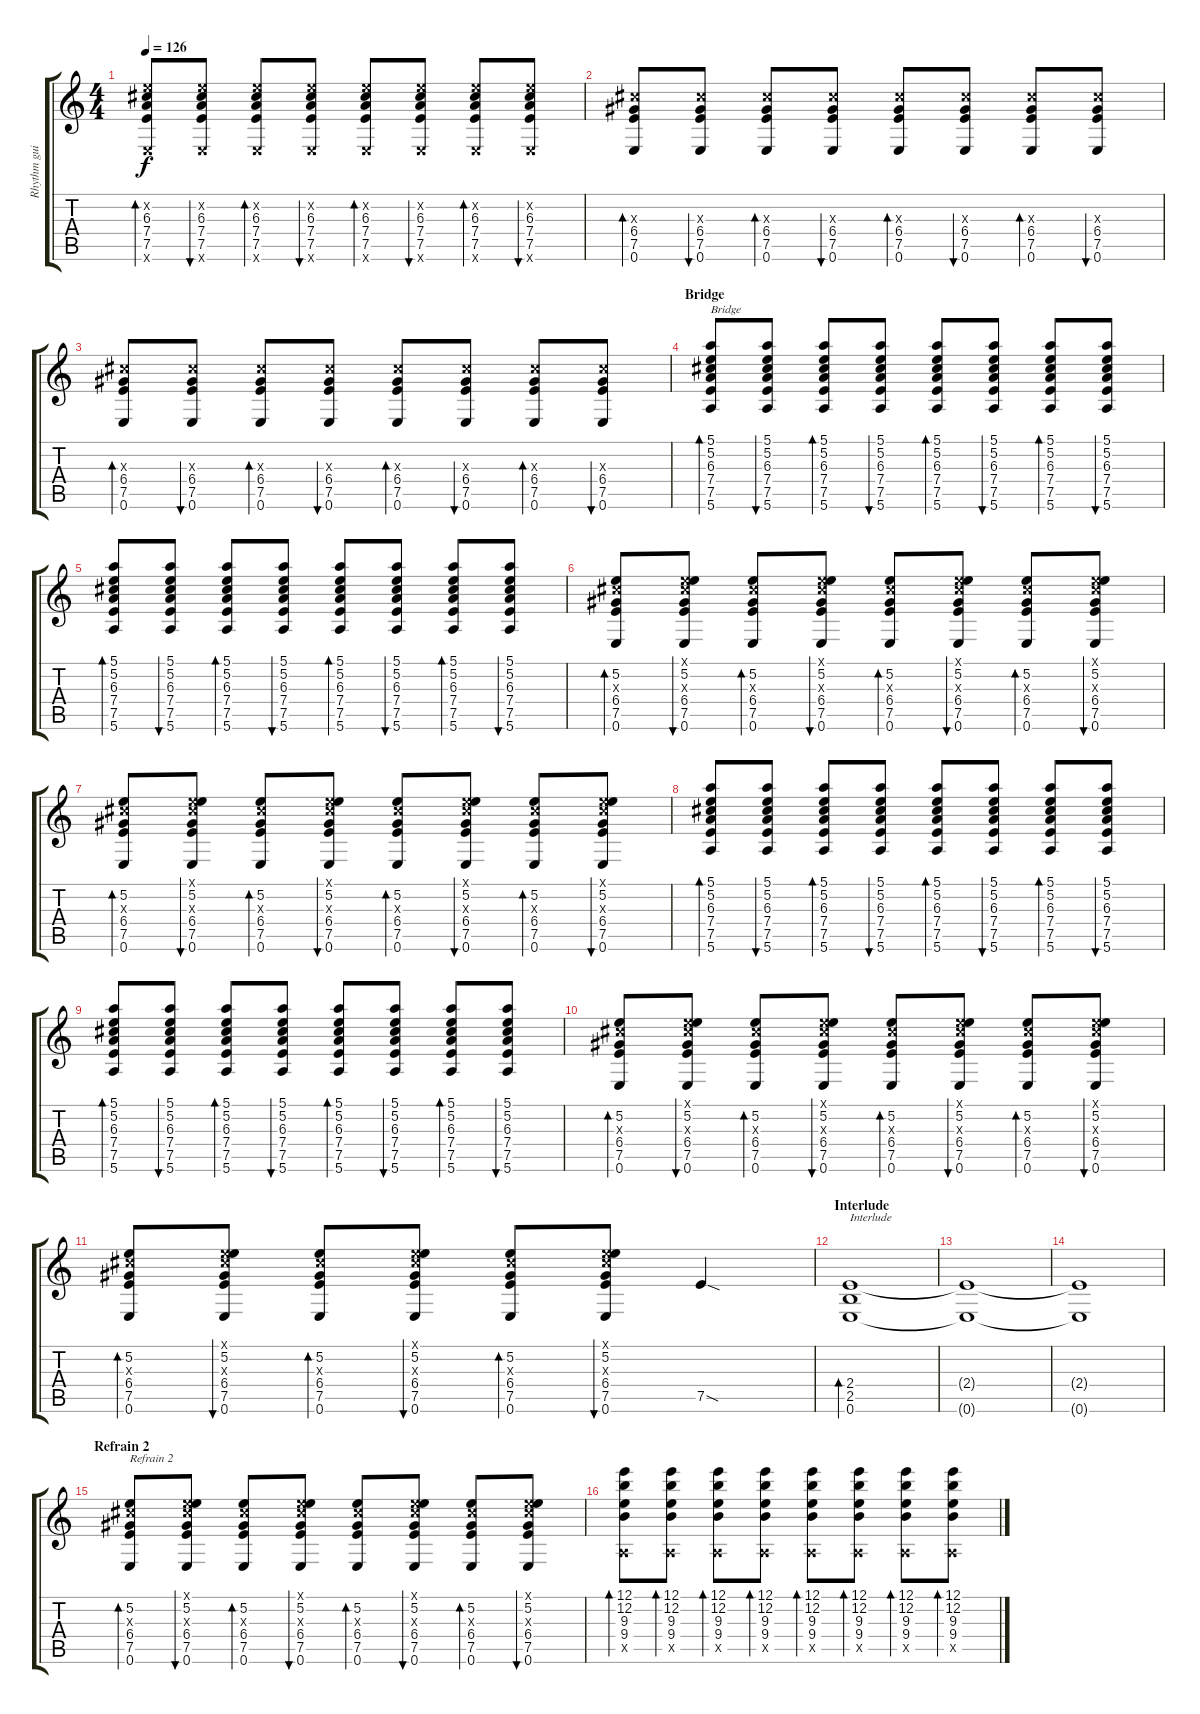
\track ("Rhythm guitar " "Rhythm gui") {instrument overdrivenguitar}
\staff {score tabs}
\tuning (E4 B3 G3 D3 A2 E2) {hide}
\ts (4 4)
\tempo 126
\clef g2
\ks c
(5.2{x} 6.3 7.4 7.5 0.6{x}).8{bd 60 dy f} (5.2{x} 6.3 7.4 7.5 0.6{x}).8{bu 60} (5.2{x} 6.3 7.4 7.5 0.6{x}).8{bd 60} (5.2{x} 6.3 7.4 7.5 0.6{x}).8{bu 60} (5.2{x} 6.3 7.4 7.5 0.6{x}).8{bd 60} (5.2{x} 6.3 7.4 7.5 0.6{x}).8{bu 60} (5.2{x} 6.3 7.4 7.5 0.6{x}).8{bd 60} (5.2{x} 6.3 7.4 7.5 0.6{x}).8{bu 60} |
(6.3{x} 6.4 7.5 0.6).8{bd 60} (6.3{x} 6.4 7.5 0.6).8{bu 60} (6.3{x} 6.4 7.5 0.6).8{bd 60} (6.3{x} 6.4 7.5 0.6).8{bu 60} (6.3{x} 6.4 7.5 0.6).8{bd 60} (6.3{x} 6.4 7.5 0.6).8{bu 60} (6.3{x} 6.4 7.5 0.6).8{bd 60} (6.3{x} 6.4 7.5 0.6).8{bu 60} |
(6.3{x} 6.4 7.5 0.6).8{bd 60} (6.3{x} 6.4 7.5 0.6).8{bu 60} (6.3{x} 6.4 7.5 0.6).8{bd 60} (6.3{x} 6.4 7.5 0.6).8{bu 60} (6.3{x} 6.4 7.5 0.6).8{bd 60} (6.3{x} 6.4 7.5 0.6).8{bu 60} (6.3{x} 6.4 7.5 0.6).8{bd 60} (6.3{x} 6.4 7.5 0.6).8{bu 60} |
\section ("" "Bridge")
(5.1 5.2 6.3 7.4 7.5 5.6).8{bd 60 txt "Bridge"} (5.1 5.2 6.3 7.4 7.5 5.6).8{bu 60} (5.1 5.2 6.3 7.4 7.5 5.6).8{bd 60} (5.1 5.2 6.3 7.4 7.5 5.6).8{bu 60} (5.1 5.2 6.3 7.4 7.5 5.6).8{bd 60} (5.1 5.2 6.3 7.4 7.5 5.6).8{bu 60} (5.1 5.2 6.3 7.4 7.5 5.6).8{bd 60} (5.1 5.2 6.3 7.4 7.5 5.6).8{bu 60} |
(5.1 5.2 6.3 7.4 7.5 5.6).8{bd 60} (5.1 5.2 6.3 7.4 7.5 5.6).8{bu 60} (5.1 5.2 6.3 7.4 7.5 5.6).8{bd 60} (5.1 5.2 6.3 7.4 7.5 5.6).8{bu 60} (5.1 5.2 6.3 7.4 7.5 5.6).8{bd 60} (5.1 5.2 6.3 7.4 7.5 5.6).8{bu 60} (5.1 5.2 6.3 7.4 7.5 5.6).8{bd 60} (5.1 5.2 6.3 7.4 7.5 5.6).8{bu 60} |
(5.2 6.3{x} 6.4 7.5 0.6).8{bd 60} (0.1{x} 5.2 6.3{x} 6.4 7.5 0.6).8{bu 60} (5.2 6.3{x} 6.4 7.5 0.6).8{bd 60} (0.1{x} 5.2 6.3{x} 6.4 7.5 0.6).8{bu 60} (5.2 6.3{x} 6.4 7.5 0.6).8{bd 60} (0.1{x} 5.2 6.3{x} 6.4 7.5 0.6).8{bu 60} (5.2 6.3{x} 6.4 7.5 0.6).8{bd 60} (0.1{x} 5.2 6.3{x} 6.4 7.5 0.6).8{bu 60} |
(5.2 6.3{x} 6.4 7.5 0.6).8{bd 60} (0.1{x} 5.2 6.3{x} 6.4 7.5 0.6).8{bu 60} (5.2 6.3{x} 6.4 7.5 0.6).8{bd 60} (0.1{x} 5.2 6.3{x} 6.4 7.5 0.6).8{bu 60} (5.2 6.3{x} 6.4 7.5 0.6).8{bd 60} (0.1{x} 5.2 6.3{x} 6.4 7.5 0.6).8{bu 60} (5.2 6.3{x} 6.4 7.5 0.6).8{bd 60} (0.1{x} 5.2 6.3{x} 6.4 7.5 0.6).8{bu 60} |
(5.1 5.2 6.3 7.4 7.5 5.6).8{bd 60} (5.1 5.2 6.3 7.4 7.5 5.6).8{bu 60} (5.1 5.2 6.3 7.4 7.5 5.6).8{bd 60} (5.1 5.2 6.3 7.4 7.5 5.6).8{bu 60} (5.1 5.2 6.3 7.4 7.5 5.6).8{bd 60} (5.1 5.2 6.3 7.4 7.5 5.6).8{bu 60} (5.1 5.2 6.3 7.4 7.5 5.6).8{bd 60} (5.1 5.2 6.3 7.4 7.5 5.6).8{bu 60} |
(5.1 5.2 6.3 7.4 7.5 5.6).8{bd 60} (5.1 5.2 6.3 7.4 7.5 5.6).8{bu 60} (5.1 5.2 6.3 7.4 7.5 5.6).8{bd 60} (5.1 5.2 6.3 7.4 7.5 5.6).8{bu 60} (5.1 5.2 6.3 7.4 7.5 5.6).8{bd 60} (5.1 5.2 6.3 7.4 7.5 5.6).8{bu 60} (5.1 5.2 6.3 7.4 7.5 5.6).8{bd 60} (5.1 5.2 6.3 7.4 7.5 5.6).8{bu 60} |
(5.2 6.3{x} 6.4 7.5 0.6).8{bd 60} (0.1{x} 5.2 6.3{x} 6.4 7.5 0.6).8{bu 60} (5.2 6.3{x} 6.4 7.5 0.6).8{bd 60} (0.1{x} 5.2 6.3{x} 6.4 7.5 0.6).8{bu 60} (5.2 6.3{x} 6.4 7.5 0.6).8{bd 60} (0.1{x} 5.2 6.3{x} 6.4 7.5 0.6).8{bu 60} (5.2 6.3{x} 6.4 7.5 0.6).8{bd 60} (0.1{x} 5.2 6.3{x} 6.4 7.5 0.6).8{bu 60} |
(5.2 6.3{x} 6.4 7.5 0.6).8{bd 60} (0.1{x} 5.2 6.3{x} 6.4 7.5 0.6).8{bu 60} (5.2 6.3{x} 6.4 7.5 0.6).8{bd 60} (0.1{x} 5.2 6.3{x} 6.4 7.5 0.6).8{bu 60} (5.2 6.3{x} 6.4 7.5 0.6).8{bd 60} (0.1{x} 5.2 6.3{x} 6.4 7.5 0.6).8{bu 60} 7.5{sod}.4 |
\section ("" "Interlude")
(2.4 2.5 0.6).1{bd 30 txt "Interlude"} |
(2.4{t} 0.6{t}).1 |
(2.4{t} 0.6{t}).1 |
\section ("" "Refrain 2")
(5.2 6.3{x} 6.4 7.5 0.6).8{bd 60 txt "Refrain 2"} (0.1{x} 5.2 6.3{x} 6.4 7.5 0.6).8{bu 60} (5.2 6.3{x} 6.4 7.5 0.6).8{bd 60} (0.1{x} 5.2 6.3{x} 6.4 7.5 0.6).8{bu 60} (5.2 6.3{x} 6.4 7.5 0.6).8{bd 60} (0.1{x} 5.2 6.3{x} 6.4 7.5 0.6).8{bu 60} (5.2 6.3{x} 6.4 7.5 0.6).8{bd 60} (0.1{x} 5.2 6.3{x} 6.4 7.5 0.6).8{bu 60} |
(12.1 12.2 9.3 9.4 0.5{x}).8{bd 30} (12.1 12.2 9.3 9.4 0.5{x}).8{bd 30} (12.1 12.2 9.3 9.4 0.5{x}).8{bd 30} (12.1 12.2 9.3 9.4 0.5{x}).8{bd 30} (12.1 12.2 9.3 9.4 0.5{x}).8{bd 30} (12.1 12.2 9.3 9.4 0.5{x}).8{bd 30} (12.1 12.2 9.3 9.4 0.5{x}).8{bd 30} (12.1 12.2 9.3 9.4 0.5{x}).8{bd 30}
